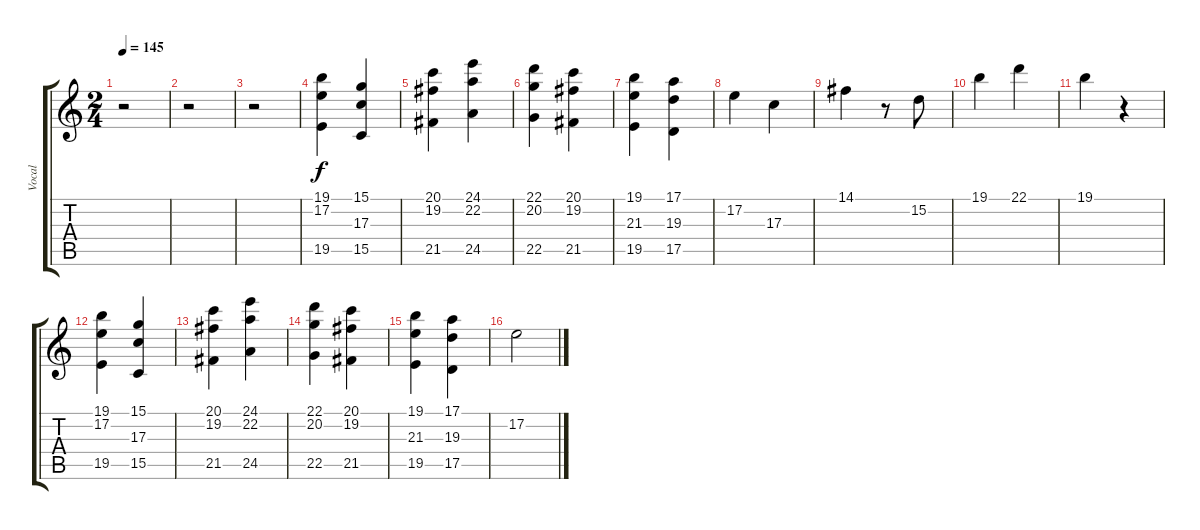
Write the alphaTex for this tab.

\track ("Vocal" "Vocal") {instrument lead1square}
\staff {score tabs}
\tuning (E4 B3 G3 D3 A2 E2) {hide}
\ts (2 4)
\tempo 145
\clef g2
\ks c
r.2{dy f} |
r.2 |
r.2 |
(19.1 17.2 19.5).4 (15.1 17.3 15.5).4 |
(20.1 19.2 21.5).4 (24.1 22.2 24.5).4 |
(22.1 20.2 22.5).4 (20.1 19.2 21.5).4 |
(19.1 21.3 19.5).4 (17.1 19.3 17.5).4 |
17.2.4 17.3.4 |
14.1.4 r.8 15.2.8 |
19.1.4 22.1.4 |
19.1.4 r.4 |
(19.1 17.2 19.5).4 (15.1 17.3 15.5).4 |
(20.1 19.2 21.5).4 (24.1 22.2 24.5).4 |
(22.1 20.2 22.5).4 (20.1 19.2 21.5).4 |
(19.1 21.3 19.5).4 (17.1 19.3 17.5).4 |
17.2.2
